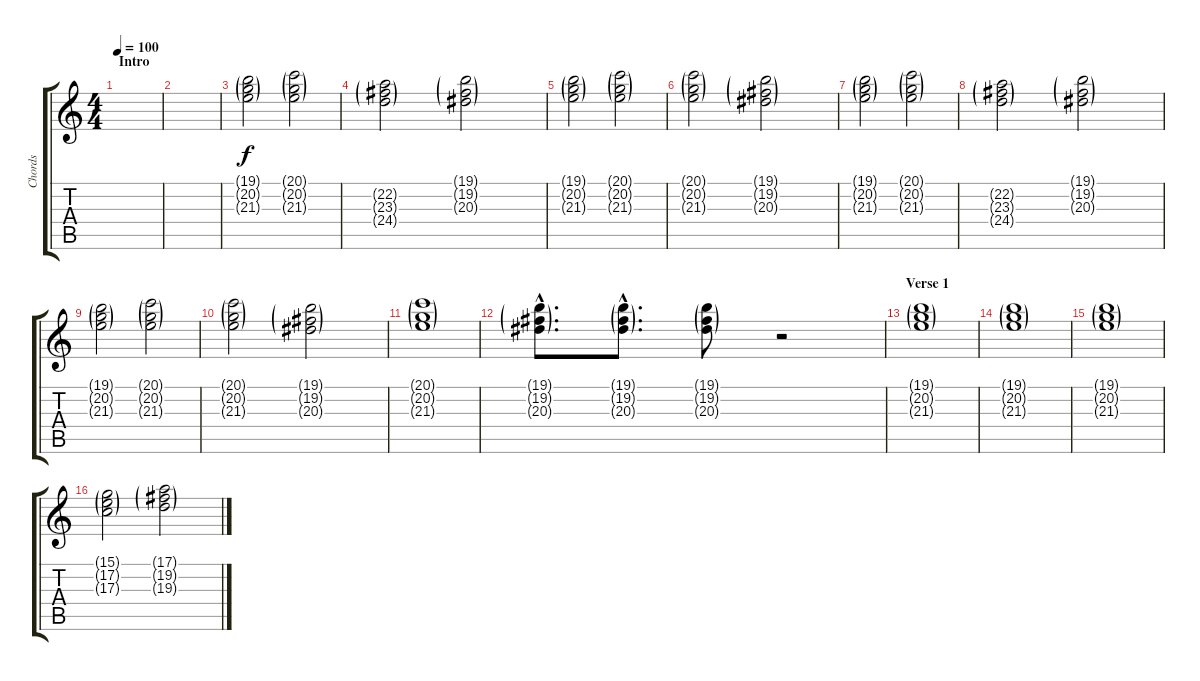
\track ("Chords" "Chords") {instrument stringensemble1}
\staff {score tabs}
\tuning (E4 B3 G3 D3 A2 E2) {hide}
\ts (4 4)
\section ("" "Intro")
\tempo 100
\clef g2
\ks c
|
|
(19.1{g} 20.2{g} 21.3{g}).2 (20.1{g} 20.2{g} 21.3{g}).2 |
(22.2{g} 23.3{g} 24.4{g}).2 (19.1{g} 19.2{g} 20.3{g}).2 |
(19.1{g} 20.2{g} 21.3{g}).2 (20.1{g} 20.2{g} 21.3{g}).2 |
(20.1{g} 20.2{g} 21.3{g}).2 (19.1{g} 19.2{g} 20.3{g}).2 |
(19.1{g} 20.2{g} 21.3{g}).2 (20.1{g} 20.2{g} 21.3{g}).2 |
(22.2{g} 23.3{g} 24.4{g}).2 (19.1{g} 19.2{g} 20.3{g}).2 |
(19.1{g} 20.2{g} 21.3{g}).2 (20.1{g} 20.2{g} 21.3{g}).2 |
(20.1{g} 20.2{g} 21.3{g}).2 (19.1{g} 19.2{g} 20.3{g}).2 |
(20.1{g} 20.2{g} 21.3{g}).1 |
(19.1{g hac} 19.2{g hac} 20.3{g hac}).8{d} (19.1{g hac} 19.2{g hac} 20.3{g hac}).8{d} (19.1{g} 19.2{g} 20.3{g}).8 r.2 |
\section ("" "Verse 1")
(19.1{g} 20.2{g} 21.3{g}).1 |
(19.1{g} 20.2{g} 21.3{g}).1 |
(19.1{g} 20.2{g} 21.3{g}).1 |
(15.1{g} 17.2{g} 17.3{g}).2 (17.1{g} 19.2{g} 19.3{g}).2
